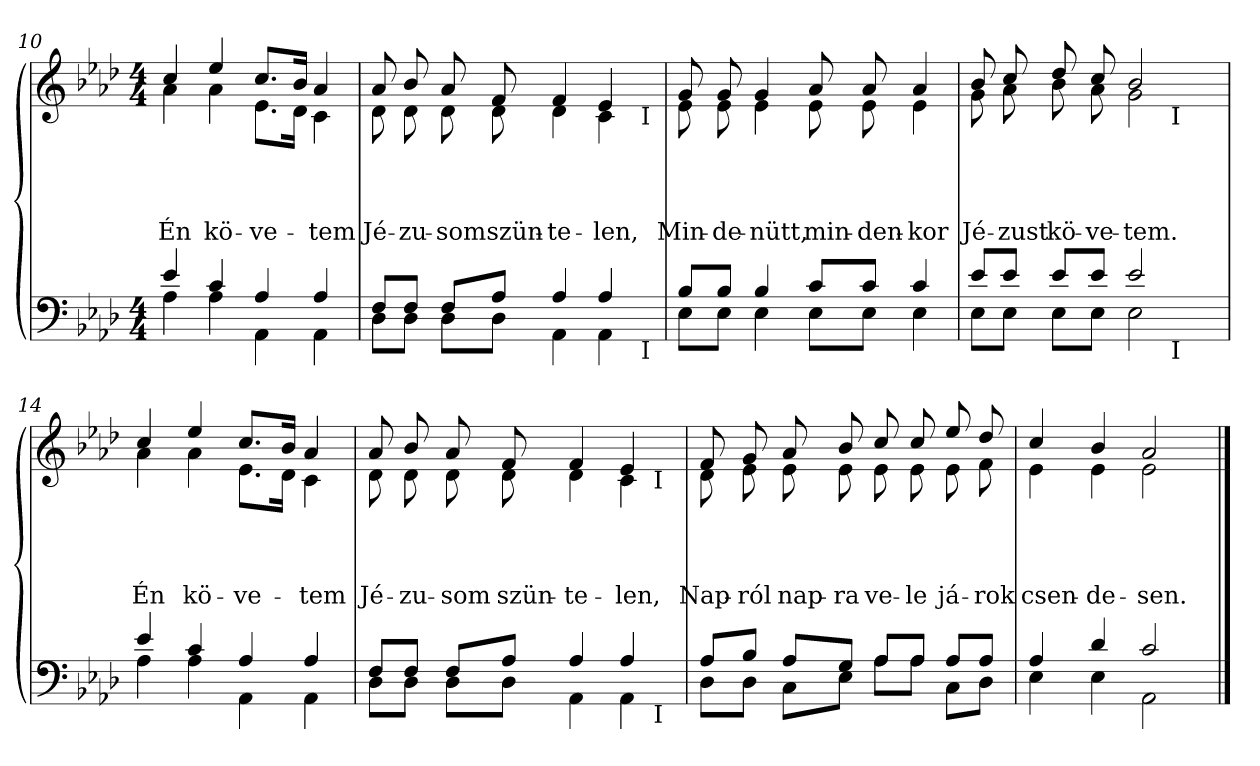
**kern	**kern	**text	**text	**text	**text
*part2	*part1	*part1	*part1	*part1	*part1
*staff2	*staff1	*staff1	*staff1	*staff1	*staff1
!!LO:LB:g=z
*clefF4	*clefG2	*	*	*	*
*k[b-e-a-d-]	*k[b-e-a-d-]	*	*	*	*
*A-:	*A-:	*	*	*	*
*M4/4	*M4/4	*	*	*	*
=10	=10	=10	=10	=10	=10
*^	*	*	*	*	*
!	!	!	!	!	!	!LO:LY:b
*	*	*^	*	*	*	*
4e-/	4A-\	4cc/	4a-\	.	.	.	Én
!	!	!	!	!	!	!	!LO:LY:b
4c/	4A-\	4ee-/	4a-\	.	.	.	kö-
!	!	!	!	!	!	!	!LO:LY:b
4A-/	4AA-\	8.cc/L	8.e-\L	.	.	.	-ve-
.	.	16b-/Jk	16d-\Jk	.	.	.	.
!	!	!	!	!	!	!	!LO:LY:b
4A-/	4AA-\	4a-/	4c\	.	.	.	-tem
*	*	*v	*v	*	*	*	*
=11	=11	=11	=11	=11	=11	=11
*	*	*^	*	*	*	*
!	!	!	!	!	!	!	!LO:LY:b
*	*^	*	*^	*	*	*	*
8F/L	8D-\L	2ryy	8a-/	8d-\	2ryy	.	.	.	Jé-
!	!	!	!	!	!	!	!	!	!LO:LY:b
8F/J	8D-\J	.	8b-/	8d-\	.	.	.	.	-zu-
!	!	!	!	!	!	!	!	!	!LO:LY:b
8F/L	8D-\L	.	8a-/	8d-\	.	.	.	.	-som
!	!	!	!	!	!	!	!	!	!LO:LY:b
8A-/J	8D-\J	.	8f/	8d-\	.	.	.	.	szün-
!	!	!	!	!	!	!	!	!	!LO:LY:b
4A-/	4AA-\	4ryy	4f/	4d-\	4ryy	.	.	.	-te-
!	!	!	!	!	!	!	!	!	!LO:LY:b
4A-/	4AA-\	8ryy	4e-/	4c\	8ryy	.	.	.	-len,
.	.	32ryy	.	.	32ryy	.	.	.	.
!	!	!	!	!	!LO:TX:b:t=I	!	!	!	!
!	!	!LO:TX:b:t=I	!	!	!	!	!	!	!
.	.	16.ryy	.	.	16.ryy	.	.	.	.
*	*v	*v	*	*	*	*	*	*	*
*	*	*v	*v	*v	*	*	*	*
=12	=12	=12	=12	=12	=12	=12
*	*^	*^	*	*	*	*
*	*	*	*	*^	*	*	*	*
!	!	!	!	!	!	!	!	!	!LO:LY:b
*	*v	*v	*	*	*	*	*	*	*
*	*	*	*v	*v	*	*	*	*
8B-/L	8E-\L	8g/	8e-\	.	.	.	Min-
!	!	!	!	!	!	!	!LO:LY:b
8B-/J	8E-\J	8g/	8e-\	.	.	.	-de-
!	!	!	!	!	!	!	!LO:LY:b
4B-/	4E-\	4g/	4e-\	.	.	.	-nütt,
!	!	!	!	!	!	!	!LO:LY:b
8c/L	8E-\L	8a-/	8e-\	.	.	.	min-
!	!	!	!	!	!	!	!LO:LY:b
8c/J	8E-\J	8a-/	8e-\	.	.	.	-den-
!	!	!	!	!	!	!	!LO:LY:b
4c/	4E-\	4a-/	4e-\	.	.	.	-kor
*	*	*v	*v	*	*	*	*
=13	=13	=13	=13	=13	=13	=13
*	*	*^	*	*	*	*
!	!	!	!	!	!	!	!LO:LY:b
*	*^	*	*^	*	*	*	*
8e-/L	8E-\L	2ryy	8b-/	8g\	2ryy	.	.	.	Jé-
!	!	!	!	!	!	!	!	!	!LO:LY:b
8e-/J	8E-\J	.	8cc/	8a-\	.	.	.	.	-zust
!	!	!	!	!	!	!	!	!	!LO:LY:b
8e-/L	8E-\L	.	8dd-/	8b-\	.	.	.	.	kö-
!	!	!	!	!	!	!	!	!	!LO:LY:b
8e-/J	8E-\J	.	8cc/	8a-\	.	.	.	.	-ve-
!	!	!	!	!	!	!	!	!	!LO:LY:b
2e-/	2E-\	8..ryy	2b-/	2g\	8..ryy	.	.	.	-tem.
!	!	!	!	!	!LO:TX:b:t=I	!	!	!	!
!	!	!LO:TX:b:t=I	!	!	!	!	!	!	!
.	.	4ryy	.	.	4ryy	.	.	.	.
.	.	32ryy	.	.	32ryy	.	.	.	.
*	*v	*v	*	*	*	*	*	*	*
*	*	*v	*v	*v	*	*	*	*
!!LO:LB:g=z
=14	=14	=14	=14	=14	=14	=14
*	*^	*^	*	*	*	*
*	*	*	*	*^	*	*	*	*
!	!	!	!	!	!	!	!	!	!LO:LY:b
*	*v	*v	*	*	*	*	*	*	*
*	*	*	*v	*v	*	*	*	*
4e-/	4A-\	4cc/	4a-\	.	.	.	Én
!	!	!	!	!	!	!	!LO:LY:b
4c/	4A-\	4ee-/	4a-\	.	.	.	kö-
!	!	!	!	!	!	!	!LO:LY:b
4A-/	4AA-\	8.cc/L	8.e-\L	.	.	.	-ve-
.	.	16b-/Jk	16d-\Jk	.	.	.	.
!	!	!	!	!	!	!	!LO:LY:b
4A-/	4AA-\	4a-/	4c\	.	.	.	-tem
*	*	*v	*v	*	*	*	*
=15	=15	=15	=15	=15	=15	=15
*	*	*^	*	*	*	*
!	!	!	!	!	!	!	!LO:LY:b
*	*^	*	*^	*	*	*	*
8F/L	8D-\L	2..ryy	8a-/	8d-\	2..ryy	.	.	.	Jé-
!	!	!	!	!	!	!	!	!	!LO:LY:b
8F/J	8D-\J	.	8b-/	8d-\	.	.	.	.	-zu-
!	!	!	!	!	!	!	!	!	!LO:LY:b
8F/L	8D-\L	.	8a-/	8d-\	.	.	.	.	-som
!	!	!	!	!	!	!	!	!	!LO:LY:b
8A-/J	8D-\J	.	8f/	8d-\	.	.	.	.	szün-
!	!	!	!	!	!	!	!	!	!LO:LY:b
4A-/	4AA-\	.	4f/	4d-\	.	.	.	.	-te-
!	!	!	!	!	!	!	!	!	!LO:LY:b
4A-/	4AA-\	.	4e-/	4c\	.	.	.	.	-len,
!	!	!	!	!	!LO:TX:b:t=I	!	!	!	!
!	!	!LO:TX:b:t=I	!	!	!	!	!	!	!
.	.	8ryy	.	.	8ryy	.	.	.	.
*	*v	*v	*	*	*	*	*	*	*
*	*	*v	*v	*v	*	*	*	*
=16	=16	=16	=16	=16	=16	=16
*	*^	*^	*	*	*	*
*	*	*	*	*^	*	*	*	*
!	!	!	!	!	!	!	!	!	!LO:LY:b
*	*v	*v	*	*	*	*	*	*	*
*	*	*	*v	*v	*	*	*	*
8A-/L	8D-\L	8f/	8d-\	.	.	.	Nap-
!	!	!	!	!	!	!	!LO:LY:b
8B-/J	8D-\J	8g/	8e-\	.	.	.	-ról
!	!	!	!	!	!	!	!LO:LY:b
8A-/L	8C\L	8a-/	8e-\	.	.	.	nap-
!	!	!	!	!	!	!	!LO:LY:b
8G/J	8E-\J	8b-/	8e-\	.	.	.	-ra
!	!	!	!	!	!	!	!LO:LY:b
8A-/L	8A-\L	8cc/	8e-\	.	.	.	ve-
!	!	!	!	!	!	!	!LO:LY:b
8A-/J	8A-\J	8cc/	8e-\	.	.	.	-le
!	!	!	!	!	!	!	!LO:LY:b
8A-/L	8C\L	8ee-/	8e-\	.	.	.	já-
!	!	!	!	!	!	!	!LO:LY:b
8A-/J	8D-\J	8dd-/	8f\	.	.	.	-rok
=17	=17	=17	=17	=17	=17	=17	=17
!	!	!	!	!	!	!	!LO:LY:b
4A-/	4E-\	4cc/	4e-\	.	.	.	csen-
!	!	!	!	!	!	!	!LO:LY:b
4d-/	4E-\	4b-/	4e-\	.	.	.	-de-
!	!	!	!	!	!	!	!LO:LY:b
2c/	2AA-\	2a-/	2e-\	.	.	.	-sen.
*v	*v	*	*	*	*	*	*
*	*v	*v	*	*	*	*
==	==	==	==	==	==
*-	*-	*-	*-	*-	*-
